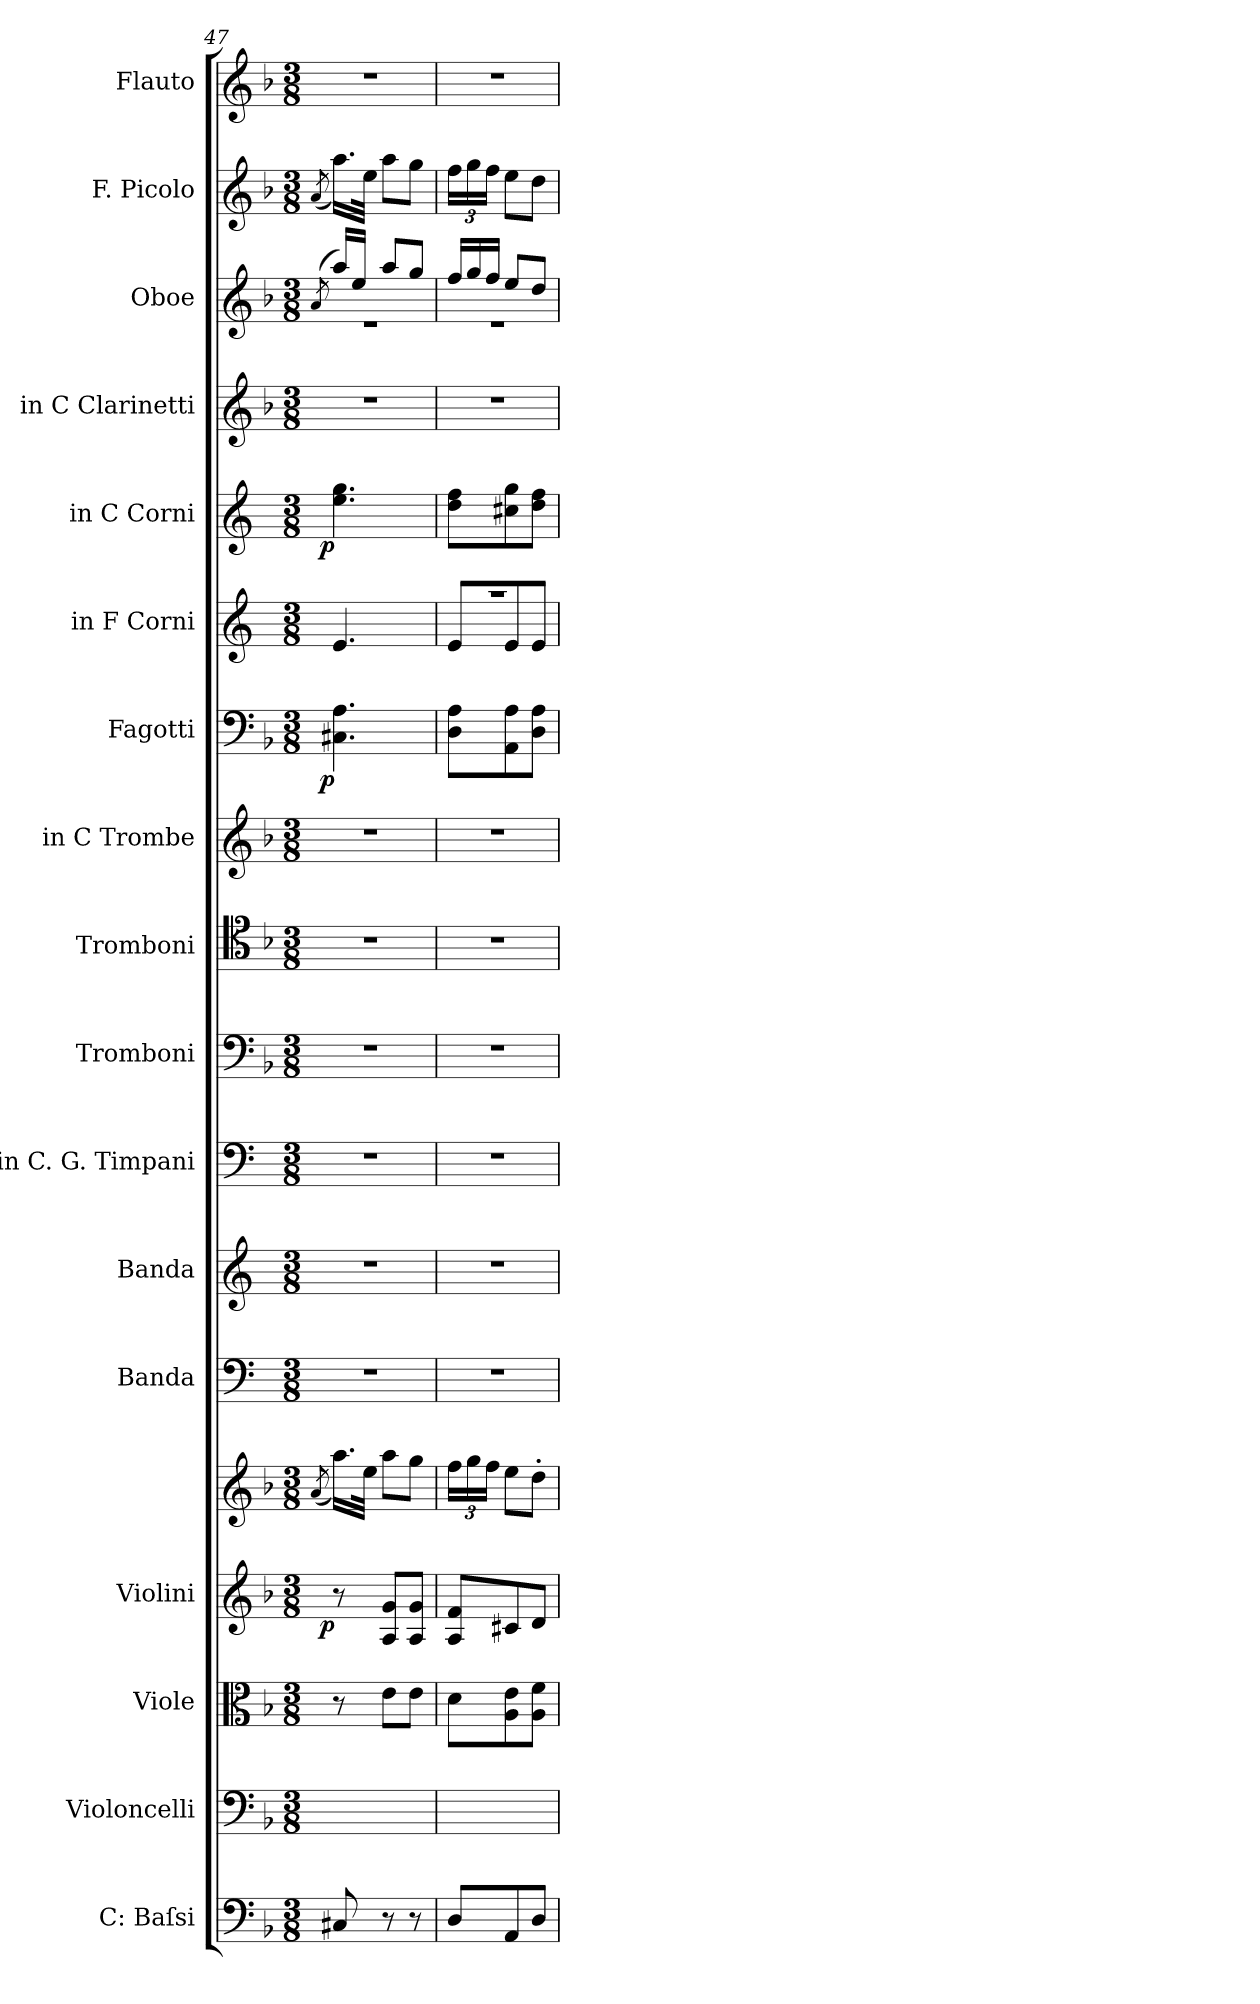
**kern	**kern	**kern	**kern	**dynam	**kern	**kern	**kern	**kern	**kern	**kern	**kern	**kern	**dynam	**kern	**kern	**dynam	**kern	**kern	**kern	**kern
*part18	*part17	*part16	*part15	*part15	*part14	*part13	*part12	*part11	*part10	*part9	*part8	*part7	*part7	*part6	*part5	*part5	*part4	*part3	*part2	*part1
*staff18	*staff17	*staff16	*staff15	*staff15	*staff14	*staff13	*staff12	*staff11	*staff10	*staff9	*staff8	*staff7	*staff7	*staff6	*staff5	*staff5	*staff4	*staff3	*staff2	*staff1
*I"C: Baſsi	*I"Violoncelli	*I"Viole	*I"Violini	*	*	*I"Banda	*I"Banda	*I"in C. G. Timpani	*I"Tromboni	*I"Tromboni	*I"in C Trombe	*I"Fagotti	*	*I"in F Corni	*I"in C Corni	*	*I"in C Clarinetti	*I"Oboe	*I"F. Picolo	*I"Flauto
*	*I'Vc	*	*I'Vln	*	*	*	*	*I'Timp	*I'Trb	*I'Trb	*	*	*	*	*	*	*I'Cl	*I'Ob	*	*I'Fl
*clefF4	*clefF4	*clefC3	*clefG2	*	*clefG2	*clefF4	*clefG2	*clefF4	*clefF4	*clefC4	*clefG2	*clefF4	*	*clefG2	*clefG2	*	*clefG2	*clefG2	*clefG2	*clefG2
*	*	*	*	*	*	*	*	*	*	*	*	*	*	*ITrd4c7	*	*	*	*	*	*
*k[b-]	*k[b-]	*k[b-]	*k[b-]	*	*k[b-]	*k[]	*k[]	*k[]	*k[b-]	*k[b-]	*k[b-]	*k[b-]	*	*k[b-]	*k[]	*	*k[b-]	*k[b-]	*k[b-]	*k[b-]
*M3/8	*M3/8	*M3/8	*M3/8	*	*M3/8	*M3/8	*M3/8	*M3/8	*M3/8	*M3/8	*M3/8	*M3/8	*	*M3/8	*M3/8	*	*M3/8	*M3/8	*M3/8	*M3/8
=47	=47	=47	=47	=47	=47	=47	=47	=47	=47	=47	=47	=47	=47	=47	=47	=47	=47	=47	=47	=47
.	.	.	.	.	(>8qa/	.	.	.	.	.	.	.	.	.	.	.	.	(8qa/	(8qa/	.
*	*	*	*	*	*	*	*	*	*	*	*	*	*	*	*	*	*	*^	*	*
!	!	!	!	!LO:DY:rj	!	!	!	!	!	!	!	!	!LO:DY:rj	!	!	!LO:DY:rj	!	!	!	!	!
8C#X/	8C#X/yy	8r	8r	p	16.aa\LL)	4.r	4.r	4.r	4.r	4.r	4.r	4.C#X\ 4.A\	p	4.A/	4.ee\ 4.gg\	p	4.r	16aa/LL)	4.re	16.aa\LL)	4.r
.	.	.	.	.	.	.	.	.	.	.	.	.	.	.	.	.	.	16ee/JJ	.	.	.
.	.	.	.	.	32ee\JJk	.	.	.	.	.	.	.	.	.	.	.	.	.	.	32ee\JJk	.
8r	8ryy	8e\L	8A/ 8g/L	.	8aa\L	.	.	.	.	.	.	.	.	.	.	.	.	8aa/L	.	8aa\L	.
8r	8ryy	8e\J	8A/ 8g/J	.	8gg\J	.	.	.	.	.	.	.	.	.	.	.	.	8gg/J	.	8gg\J	.
=48	=48	=48	=48	=48	=48	=48	=48	=48	=48	=48	=48	=48	=48	=48	=48	=48	=48	=48	=48	=48	=48
*	*	*	*	*	*	*	*	*	*	*	*	*	*	*^	*	*	*	*	*	*	*
*	*	*	*	*	*	*	*	*	*	*	*	*	*	*	*	*	*	*	*Xtuplet	*	*	*
8D/L	8D/Lyy	8d\L	8A/ 8f/L	.	24ff\LL	4.r	4.r	4.r	4.r	4.r	4.r	8D\ 8A\L	.	4.raa	8A/L	8dd\ 8ff\L	.	4.r	24ff/LL	4.re	24ff\LL	4.r
.	.	.	.	.	24gg\	.	.	.	.	.	.	.	.	.	.	.	.	.	24gg/	.	24gg\	.
.	.	.	.	.	24ff\JJ	.	.	.	.	.	.	.	.	.	.	.	.	.	24ff/JJ	.	24ff\JJ	.
8AA/	8AA/yy	8A\ 8e\	8c#X/	.	8ee\L	.	.	.	.	.	.	8AA\ 8A\	.	.	8A/	8cc#X\ 8gg\	.	.	8ee/L	.	8ee\L	.
8D/J	8D/Jyy	8A\ 8f\J	8d/J	.	8dd'\J	.	.	.	.	.	.	8D\ 8A\J	.	.	8A/J	8dd\ 8ff\J	.	.	8dd/J	.	8dd\J	.
*	*	*	*	*	*	*	*	*	*	*	*	*	*	*v	*v	*	*	*	*v	*v	*	*
=	=	=	=	=	=	=	=	=	=	=	=	=	=	=	=	=	=	=	=	=
*-	*-	*-	*-	*-	*-	*-	*-	*-	*-	*-	*-	*-	*-	*-	*-	*-	*-	*-	*-	*-
